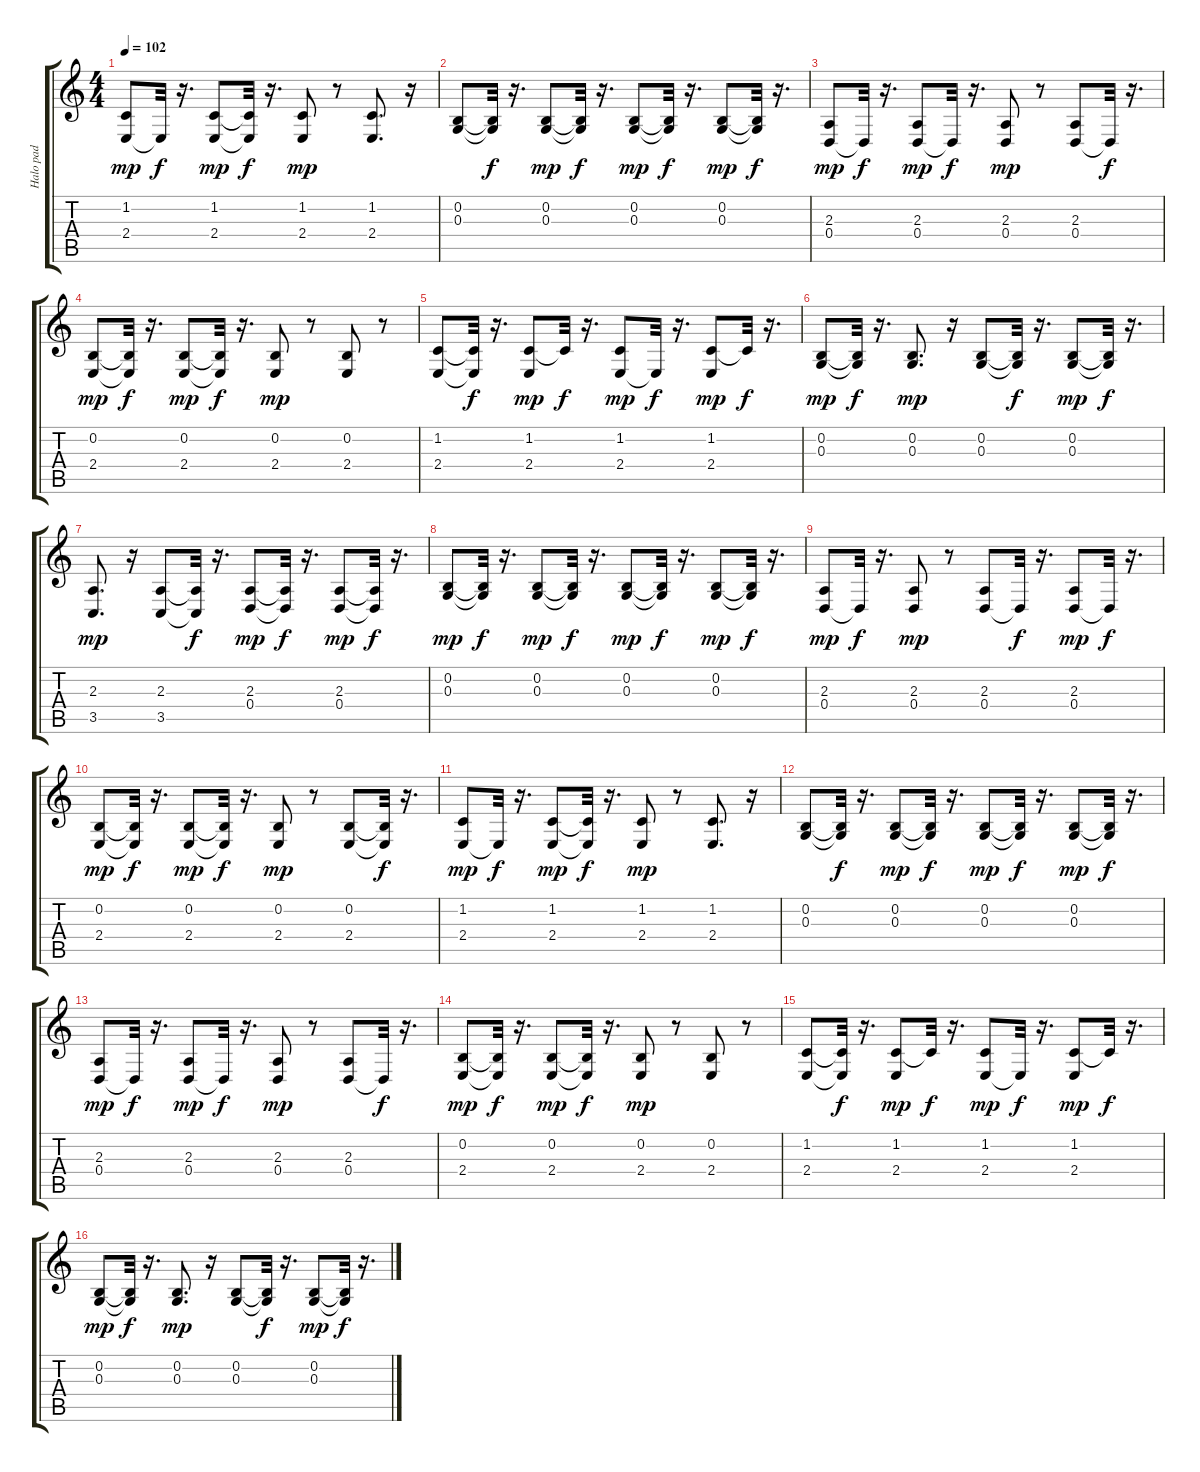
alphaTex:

\track ("Halo pad" "Halo pad") {instrument pad7halo}
\staff {score tabs}
\tuning (E4 B3 G3 D3 A2 E2) {hide}
\ts (4 4)
\tempo 102
\clef g2
\ks c
(1.2 2.4).8{dy mp} 2.4{t}.32{dy f} r.16{d} (1.2 2.4).8{dy mp} (1.2{t} 2.4{t}).32{dy f} r.16{d} (1.2 2.4).8{dy mp} r.8 (1.2 2.4).8{d} r.16 |
(0.2 0.3).8 (0.2{t} 0.3{t}).32{dy f} r.16{d} (0.2 0.3).8{dy mp} (0.2{t} 0.3{t}).32{dy f} r.16{d} (0.2 0.3).8{dy mp} (0.2{t} 0.3{t}).32{dy f} r.16{d} (0.2 0.3).8{dy mp} (0.2{t} 0.3{t}).32{dy f} r.16{d} |
(2.3 0.4).8{dy mp} 0.4{t}.32{dy f} r.16{d} (2.3 0.4).8{dy mp} 0.4{t}.32{dy f} r.16{d} (2.3 0.4).8{dy mp} r.8 (2.3 0.4).8 0.4{t}.32{dy f} r.16{d} |
(0.2 2.4).8{dy mp} (0.2{t} 2.4{t}).32{dy f} r.16{d} (0.2 2.4).8{dy mp} (0.2{t} 2.4{t}).32{dy f} r.16{d} (0.2 2.4).8{dy mp} r.8 (0.2 2.4).8 r.8 |
(1.2 2.4).8 (1.2{t} 2.4{t}).32{dy f} r.16{d} (1.2 2.4).8{dy mp} 1.2{t}.32{dy f} r.16{d} (1.2 2.4).8{dy mp} 2.4{t}.32{dy f} r.16{d} (1.2 2.4).8{dy mp} 1.2{t}.32{dy f} r.16{d} |
(0.2 0.3).8{dy mp} (0.2{t} 0.3{t}).32{dy f} r.16{d} (0.2 0.3).8{d dy mp} r.16 (0.2 0.3).8 (0.2{t} 0.3{t}).32{dy f} r.16{d} (0.2 0.3).8{dy mp} (0.2{t} 0.3{t}).32{dy f} r.16{d} |
(2.3 3.5).8{d dy mp} r.16 (2.3 3.5).8 (2.3{t} 3.5{t}).32{dy f} r.16{d} (2.3 0.4).8{dy mp} (2.3{t} 0.4{t}).32{dy f} r.16{d} (2.3 0.4).8{dy mp} (2.3{t} 0.4{t}).32{dy f} r.16{d} |
(0.2 0.3).8{dy mp} (0.2{t} 0.3{t}).32{dy f} r.16{d} (0.2 0.3).8{dy mp} (0.2{t} 0.3{t}).32{dy f} r.16{d} (0.2 0.3).8{dy mp} (0.2{t} 0.3{t}).32{dy f} r.16{d} (0.2 0.3).8{dy mp} (0.2{t} 0.3{t}).32{dy f} r.16{d} |
(2.3 0.4).8{dy mp} 0.4{t}.32{dy f} r.16{d} (2.3 0.4).8{dy mp} r.8 (2.3 0.4).8 0.4{t}.32{dy f} r.16{d} (2.3 0.4).8{dy mp} 0.4{t}.32{dy f} r.16{d} |
(0.2 2.4).8{dy mp} (0.2{t} 2.4{t}).32{dy f} r.16{d} (0.2 2.4).8{dy mp} (0.2{t} 2.4{t}).32{dy f} r.16{d} (0.2 2.4).8{dy mp} r.8 (0.2 2.4).8 (0.2{t} 2.4{t}).32{dy f} r.16{d} |
(1.2 2.4).8{dy mp} 2.4{t}.32{dy f} r.16{d} (1.2 2.4).8{dy mp} (1.2{t} 2.4{t}).32{dy f} r.16{d} (1.2 2.4).8{dy mp} r.8 (1.2 2.4).8{d} r.16 |
(0.2 0.3).8 (0.2{t} 0.3{t}).32{dy f} r.16{d} (0.2 0.3).8{dy mp} (0.2{t} 0.3{t}).32{dy f} r.16{d} (0.2 0.3).8{dy mp} (0.2{t} 0.3{t}).32{dy f} r.16{d} (0.2 0.3).8{dy mp} (0.2{t} 0.3{t}).32{dy f} r.16{d} |
(2.3 0.4).8{dy mp} 0.4{t}.32{dy f} r.16{d} (2.3 0.4).8{dy mp} 0.4{t}.32{dy f} r.16{d} (2.3 0.4).8{dy mp} r.8 (2.3 0.4).8 0.4{t}.32{dy f} r.16{d} |
(0.2 2.4).8{dy mp} (0.2{t} 2.4{t}).32{dy f} r.16{d} (0.2 2.4).8{dy mp} (0.2{t} 2.4{t}).32{dy f} r.16{d} (0.2 2.4).8{dy mp} r.8 (0.2 2.4).8 r.8 |
(1.2 2.4).8 (1.2{t} 2.4{t}).32{dy f} r.16{d} (1.2 2.4).8{dy mp} 1.2{t}.32{dy f} r.16{d} (1.2 2.4).8{dy mp} 2.4{t}.32{dy f} r.16{d} (1.2 2.4).8{dy mp} 1.2{t}.32{dy f} r.16{d} |
(0.2 0.3).8{dy mp} (0.2{t} 0.3{t}).32{dy f} r.16{d} (0.2 0.3).8{d dy mp} r.16 (0.2 0.3).8 (0.2{t} 0.3{t}).32{dy f} r.16{d} (0.2 0.3).8{dy mp} (0.2{t} 0.3{t}).32{dy f} r.16{d}
